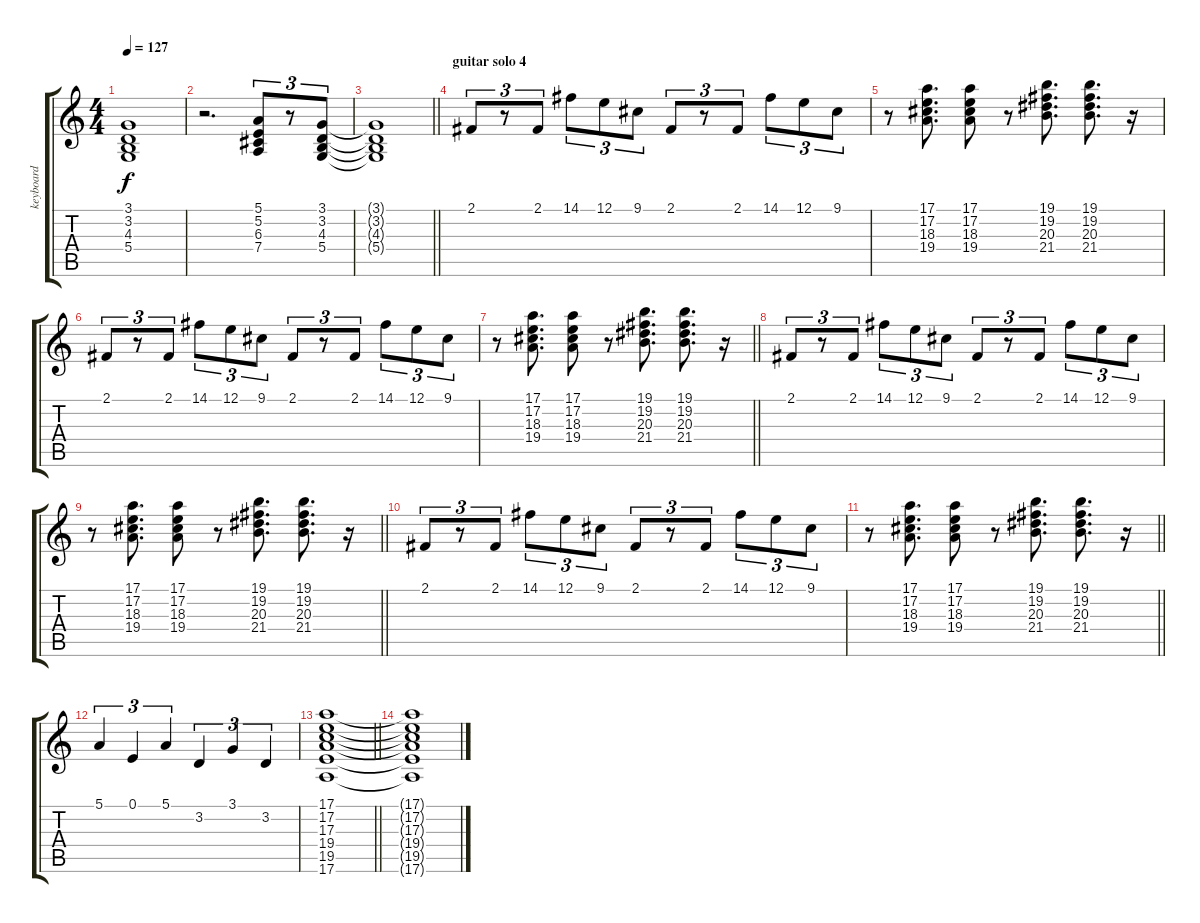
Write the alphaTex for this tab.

\track ("keyboard" "keyboard") {instrument acousticgrandpiano}
\staff {score tabs}
\tuning (E4 B3 G3 D3 A2 E2) {hide}
\ts (4 4)
\tempo 127
\clef g2
\ks c
(3.1{t} 3.2{t} 4.3{t} 5.4{t}).1{dy f} |
r.2{d} (5.1 5.2 6.3 7.4).8{tu (3 2)} r.8{tu (3 2)} (3.1 3.2 4.3 5.4).8{tu (3 2)} |
\barLineRight lightlight
(3.1{t} 3.2{t} 4.3{t} 5.4{t}).1 |
\section ("" "guitar solo 4")
2.1.8{tu (3 2) instrument drawbarorgan} r.8{tu (3 2)} 2.1.8{tu (3 2)} 14.1.8{tu (3 2)} 12.1.8{tu (3 2)} 9.1.8{tu (3 2)} 2.1.8{tu (3 2)} r.8{tu (3 2)} 2.1.8{tu (3 2)} 14.1.8{tu (3 2)} 12.1.8{tu (3 2)} 9.1.8{tu (3 2)} |
r.8 (17.1 17.2 18.3 19.4).8{d} (17.1 17.2 18.3 19.4).8 r.8 (19.1 19.2 20.3 21.4).8{d} (19.1 19.2 20.3 21.4).8{d} r.16 |
2.1.8{tu (3 2)} r.8{tu (3 2)} 2.1.8{tu (3 2)} 14.1.8{tu (3 2)} 12.1.8{tu (3 2)} 9.1.8{tu (3 2)} 2.1.8{tu (3 2)} r.8{tu (3 2)} 2.1.8{tu (3 2)} 14.1.8{tu (3 2)} 12.1.8{tu (3 2)} 9.1.8{tu (3 2)} |
\barLineRight lightlight
r.8 (17.1 17.2 18.3 19.4).8{d} (17.1 17.2 18.3 19.4).8 r.8 (19.1 19.2 20.3 21.4).8{d} (19.1 19.2 20.3 21.4).8{d} r.16 |
2.1.8{tu (3 2)} r.8{tu (3 2)} 2.1.8{tu (3 2)} 14.1.8{tu (3 2)} 12.1.8{tu (3 2)} 9.1.8{tu (3 2)} 2.1.8{tu (3 2)} r.8{tu (3 2)} 2.1.8{tu (3 2)} 14.1.8{tu (3 2)} 12.1.8{tu (3 2)} 9.1.8{tu (3 2)} |
\barLineRight lightlight
r.8 (17.1 17.2 18.3 19.4).8{d} (17.1 17.2 18.3 19.4).8 r.8 (19.1 19.2 20.3 21.4).8{d} (19.1 19.2 20.3 21.4).8{d} r.16 |
2.1.8{tu (3 2)} r.8{tu (3 2)} 2.1.8{tu (3 2)} 14.1.8{tu (3 2)} 12.1.8{tu (3 2)} 9.1.8{tu (3 2)} 2.1.8{tu (3 2)} r.8{tu (3 2)} 2.1.8{tu (3 2)} 14.1.8{tu (3 2)} 12.1.8{tu (3 2)} 9.1.8{tu (3 2)} |
\barLineRight lightlight
r.8 (17.1 17.2 18.3 19.4).8{d} (17.1 17.2 18.3 19.4).8 r.8 (19.1 19.2 20.3 21.4).8{d} (19.1 19.2 20.3 21.4).8{d} r.16 |
5.1.4{tu (3 2)} 0.1.4{tu (3 2)} 5.1.4{tu (3 2)} 3.2.4{tu (3 2)} 3.1.4{tu (3 2)} 3.2.4{tu (3 2)} |
\barLineRight lightlight
(17.1 17.2 17.3 19.4 19.5 17.6).1 |
(17.1{t} 17.2{t} 17.3{t} 19.4{t} 19.5{t} 17.6{t}).1
